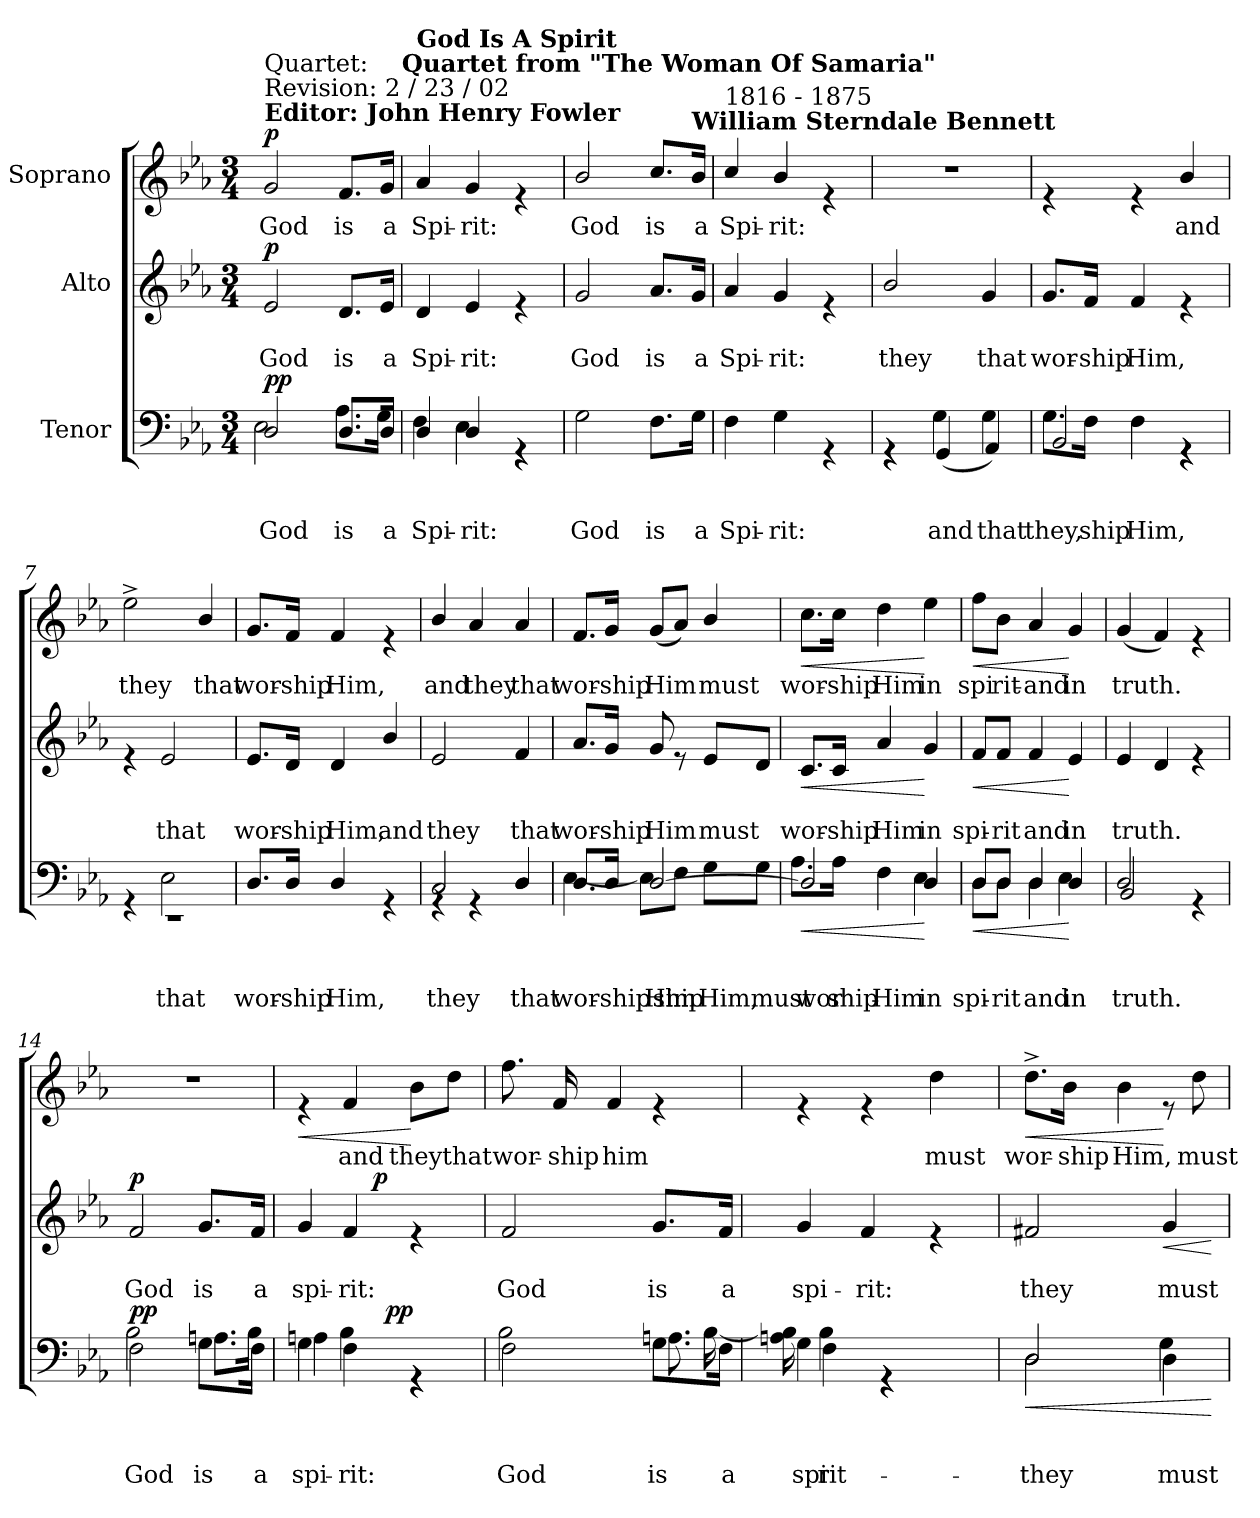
**kern	**text	**text	**text	**dynam	**kern	**text	**text	**dynam	**kern	**text	**dynam
*part3	*part3	*part3	*part3	*part3	*part2	*part2	*part2	*part2	*part1	*part1	*part1
*staff3	*staff3	*staff3	*staff3	*staff3	*staff2	*staff2	*staff2	*staff2	*staff1	*staff1	*staff1
*I"Tenor	*	*	*	*	*I"Alto	*	*	*	*I"Soprano	*	*
*clefF4	*	*	*	*	*clefG2	*	*	*	*clefG2	*	*
*k[b-e-a-]	*	*	*	*	*k[b-e-a-]	*	*	*	*k[b-e-a-]	*	*
*E-:	*	*	*	*	*E-:	*	*	*	*E-:	*	*
*M3/4	*	*	*	*	*M3/4	*	*	*	*M3/4	*	*
=1	=1	=1	=1	=1	=1	=1	=1	=1	=1	=1	=1
!	!	!	!	!	!	!	!	!	!LO:TX:a:B:t=Editor&colon;  John Henry Fowler	!	!
!	!	!	!	!	!	!	!	!	!LO:TX:a:t=Revision&colon;   2 / 23 / 02	!	!
!	!	!	!	!	!	!	!	!	!LO:TX:a:t=Quartet&colon;	!	!
!	!	!	!LO:LY:b	!	!	!	!	!	!	!	!
*^	*	*	*	*	*	*	*	*	*	*	*
!	!	!	!	!LO:LY:b	!LO:DY:a	!	!	!LO:LY:b	!	!	!LO:LY:b	!
!	!	!	!	!	!LO:DY:n=1:a	!	!	!	!LO:DY:a	!	!	!LO:DY:a
2D/	2E-\	.	.	God	p p	2e-/	.	God	p	2g/	God	p
*	*	*	*	*	*	*	*	*	*	*MM63	*	*
!	!	!	!	!LO:LY:b	!	!	!	!	!	!	!	!
!	!	!	!	!LO:LY:b	!	!	!	!LO:LY:b	!	!	!LO:LY:b	!
8.D/L	8.A-\L	.	.	is	.	8.d/L	.	is	.	8.f/L	is	.
!	!	!	!	!LO:LY:b	!	!	!	!	!	!	!	!
!	!	!	!	!LO:LY:b	!	!	!	!LO:LY:b	!	!	!LO:LY:b	!
16D/Jk	16G\Jk	.	.	a	.	16e-/Jk	.	a	.	16g/Jk	a	.
!	!	!	!	!	!	!	!	!	!	!LO:TX:a:B:t=Quartet from "The Woman Of Samaria"	!	!
=2	=2	=2	=2	=2	=2	=2	=2	=2	=2	=2	=2	=2
!	!	!	!	!	!	!	!	!	!	!LO:TX:a:B:t=God Is A Spirit	!	!
!	!	!	!	!LO:LY:b	!	!	!	!	!	!	!	!
!	!	!	!	!LO:LY:b	!	!	!	!LO:LY:b	!	!	!LO:LY:b	!
4D/	4F\	.	.	Spi-	.	4d/	.	Spi-	.	4a-/	Spi-	.
!	!	!	!	!LO:LY:b	!	!	!	!	!	!	!	!
!	!	!	!	!LO:LY:b	!	!	!	!LO:LY:b	!	!	!LO:LY:b	!
4D/	4E-\	.	.	-rit:	.	4e-/	.	-rit:	.	4g/	-rit:	.
4rGG	4rGG	.	.	.	.	4re	.	.	.	4re	.	.
=3	=3	=3	=3	=3	=3	=3	=3	=3	=3	=3	=3	=3
!	!	!	!	!LO:LY:b	!	!	!	!LO:LY:b	!	!	!LO:LY:b	!
*v	*v	*	*	*	*	*	*	*	*	*	*	*
2G\	.	.	God	.	2g/	.	God	.	2b-/	God	.
!	!	!	!LO:LY:b	!	!	!	!LO:LY:b	!	!	!LO:LY:b	!
8.F\L	.	.	is	.	8.a-/L	.	is	.	8.cc/L	is	.
!	!	!	!	!	!	!	!	!	!LO:TX:a:B:t=William Sterndale Bennett	!	!
!	!	!	!LO:LY:b	!	!	!	!LO:LY:b	!	!	!LO:LY:b	!
16G\Jk	.	.	a	.	16g/Jk	.	a	.	16b-/Jk	a	.
=4	=4	=4	=4	=4	=4	=4	=4	=4	=4	=4	=4
!	!	!	!	!	!	!	!	!	!LO:TX:a:t=1816 - 1875	!	!
!	!	!	!LO:LY:b	!	!	!	!LO:LY:b	!	!	!LO:LY:b	!
4F\	.	.	Spi-	.	4a-/	.	Spi-	.	4cc/	Spi-	.
!	!	!	!LO:LY:b	!	!	!	!LO:LY:b	!	!	!LO:LY:b	!
4G\	.	.	-rit:	.	4g/	.	-rit:	.	4b-/	-rit:	.
4rGG	.	.	.	.	4re	.	.	.	4re	.	.
!!LO:LB:g=z
=5	=5	=5	=5	=5	=5	=5	=5	=5	=5	=5	=5
*^	*	*	*	*	*	*	*	*	*	*	*
!	!	!	!	!	!	!	!	!LO:LY:b	!	!	!	!
4rGG	4rGG	.	.	.	.	2b-/	.	they	.	2.r	.	.
!	!	!	!	!LO:LY:b	!	!	!	!	!	!	!	!
!	!	!	!	!LO:LY:b	!	!	!	!	!	!	!	!
4G\	(<4GG/	.	.	and	.	.	.	.	.	.	.	.
!	!	!	!	!LO:LY:b	!	!	!	!LO:LY:b	!	!	!	!
4G\	4AA-/)	.	.	that	.	4g/	.	that	.	.	.	.
=6	=6	=6	=6	=6	=6	=6	=6	=6	=6	=6	=6	=6
!	!	!	!	!LO:LY:b	!	!	!	!	!	!	!	!
!	!	!	!	!LO:LY:b	!	!	!	!LO:LY:b	!	!	!	!
8.G\L	2BB-/	.	.	they,	.	8.g/L	.	wor-	.	4re	.	.
!	!	!	!	!LO:LY:b	!	!	!	!LO:LY:b	!	!	!	!
16F\Jk	.	.	.	-ship	.	16f/Jk	.	-ship	.	.	.	.
!	!	!	!	!LO:LY:b	!	!	!	!LO:LY:b	!	!	!	!
4F\	.	.	.	Him,	.	4f/	.	Him,	.	4rd	.	.
!	!	!	!	!	!	!	!	!	!	!	!LO:LY:b	!
4rGG	4rGG	.	.	.	.	4re	.	.	.	4b-/	and	.
=7	=7	=7	=7	=7	=7	=7	=7	=7	=7	=7	=7	=7
!	!	!	!	!	!	!	!	!	!	!	!LO:LY:b	!
4rGG	2.rEE	.	.	.	.	4re	.	.	.	2ee-^>\	they	.
!	!	!	!	!LO:LY:b	!	!	!	!LO:LY:b	!	!	!	!
2E-\	.	.	.	that	.	2e-/	.	that	.	.	.	.
!	!	!	!	!	!	!	!	!	!	!	!LO:LY:b	!
.	.	.	.	.	.	.	.	.	.	4b-/	that	.
*v	*v	*	*	*	*	*	*	*	*	*	*	*
=8	=8	=8	=8	=8	=8	=8	=8	=8	=8	=8	=8
!	!	!	!LO:LY:b	!	!	!	!LO:LY:b	!	!	!LO:LY:b	!
8.D/L	.	.	wor-	.	8.e-/L	.	wor-	.	8.g/L	wor-	.
!	!	!	!LO:LY:b	!	!	!	!LO:LY:b	!	!	!LO:LY:b	!
16D/Jk	.	.	-ship	.	16d/Jk	.	-ship	.	16f/Jk	-ship	.
!	!	!	!LO:LY:b	!	!	!	!LO:LY:b	!	!	!LO:LY:b	!
4D/	.	.	Him,	.	4d/	.	Him,	.	4f/	Him,	.
!	!	!	!	!	!	!	!LO:LY:b	!	!	!	!
4rGG	.	.	.	.	4b-/	.	and	.	4re	.	.
=9	=9	=9	=9	=9	=9	=9	=9	=9	=9	=9	=9
*^	*	*	*	*	*	*	*	*	*	*	*
!	!	!	!	!LO:LY:b	!	!	!	!LO:LY:b	!	!	!LO:LY:b	!
4rGG	2C/	.	.	they	.	2e-/	.	they	.	4b-/	and	.
!	!	!	!	!	!	!	!	!	!	!	!LO:LY:b	!
4rGG	.	.	.	.	.	.	.	.	.	4a-/	they	.
!	!	!	!	!LO:LY:b	!	!	!	!	!	!	!	!
!	!	!	!	!LO:LY:b	!	!	!	!LO:LY:b	!	!	!LO:LY:b	!
4D/	4D/	.	.	that	.	4f/	.	that	.	4a-/	that	.
!!LO:LB:g=z
=10	=10	=10	=10	=10	=10	=10	=10	=10	=10	=10	=10	=10
!	!	!	!	!LO:LY:b	!	!	!	!	!	!	!	!
!	!	!	!	!LO:LY:b	!	!	!	!LO:LY:b	!	!	!LO:LY:b	!
8.D/L	[>4E-\	.	.	wor-	.	8.a-/L	.	wor-	.	8.f/L	wor-	.
!	!	!	!	!LO:LY:b	!	!	!	!LO:LY:b	!	!	!LO:LY:b	!
16D/Jk	.	.	.	-ship	.	16g/Jk	.	-ship	.	16g/Jk	-ship	.
!	!	!	!	!LO:LY:b	!	!	!	!LO:LY:b	!	!	!LO:LY:b	!
[<2D/	8E-\L]	.	.	Him	.	8g/	.	Him	.	(<8g/L	Him	.
!	!	!	!	!LO:LY:b	!	!	!	!	!	!	!	!
.	8F\J	.	.	-ship	.	8re	.	.	.	8a-/J)	.	.
!	!	!	!	!LO:LY:b	!	!	!	!LO:LY:b	!	!	!LO:LY:b	!
.	8G\L	.	.	Him,	.	8e-/L	.	must	.	4b-/	must	.
!	!	!	!	!LO:LY:b	!	!	!	!	!	!	!	!
.	8G\J	.	.	must	.	8d/J	.	.	.	.	.	.
=11	=11	=11	=11	=11	=11	=11	=11	=11	=11	=11	=11	=11
!	!	!	!	!LO:LY:b	!LO:HP:b	!	!	!LO:LY:b	!LO:HP:b	!	!LO:LY:b	!LO:HP:b
2D/]	8.A-\L	.	.	wor-	<	8.c/L	.	wor-	<	8.cc\L	wor-	<
!	!	!	!	!LO:LY:b	!	!	!	!LO:LY:b	!	!	!LO:LY:b	!
.	16A-\Jk	.	.	-ship	.	16c/Jk	.	-ship	.	16cc\Jk	-ship	.
!	!	!	!	!LO:LY:b	!	!	!	!LO:LY:b	!	!	!LO:LY:b	!
.	4F\	.	.	Him	.	4a-/	.	Him	.	4dd\	Him	.
!	!	!	!	!LO:LY:b	!	!	!	!	!	!	!	!
!	!	!	!	!LO:LY:b	!	!	!	!LO:LY:b	!	!	!LO:LY:b	!
4D/	4E-\	.	.	in	[	4g/	.	in	[	4ee-\	in	[
=12	=12	=12	=12	=12	=12	=12	=12	=12	=12	=12	=12	=12
!	!	!	!	!LO:LY:b	!LO:HP:b	!	!	!	!	!	!	!
!	!	!	!	!LO:LY:b	!	!	!	!LO:LY:b	!LO:HP:b	!	!LO:LY:b	!LO:HP:b
8D/L	8D\L	.	.	spi-	<	8f/L	.	spi-	<	8ff\L	spi	<
!	!	!	!	!LO:LY:b	!	!	!	!	!	!	!	!
!	!	!	!	!LO:LY:b	!	!	!	!LO:LY:b	!	!	!LO:LY:b	!
8D/J	8D\J	.	.	-rit	.	8f/J	.	-rit	.	8b-\J	rit-	.
!	!	!	!	!LO:LY:b	!	!	!	!	!	!	!	!
!	!	!	!	!LO:LY:b	!	!	!	!LO:LY:b	!	!	!LO:LY:b	!
4D/	4D\	.	.	and	.	4f/	.	and	.	4a-/	-and	.
!	!	!	!	!LO:LY:b	!	!	!	!	!	!	!	!
!	!	!	!	!LO:LY:b	!	!	!	!LO:LY:b	!	!	!LO:LY:b	!
4D/	4E-\	.	.	in	[	4e-/	.	in	[	4g/	in	[
=13	=13	=13	=13	=13	=13	=13	=13	=13	=13	=13	=13	=13
!	!	!	!	!LO:LY:b	!	!	!	!	!	!	!	!
!	!	!	!	!LO:LY:b	!	!	!	!LO:LY:b	!	!	!LO:LY:b	!
2D/	2BB-/	.	.	truth.	.	4e-/	.	truth.	.	(<4g/	truth.	.
.	.	.	.	.	.	4d/	.	.	.	4f/)	.	.
4rGG	4ryy	.	.	.	.	4re	.	.	.	4re	.	.
!!LO:LB:g=z
=14	=14	=14	=14	=14	=14	=14	=14	=14	=14	=14	=14	=14
!	!	!	!	!LO:LY:b	!	!	!	!	!	!	!	!
!	!	!	!	!LO:LY:b	!LO:DY:a	!	!	!LO:LY:b	!	!	!	!
!	!	!	!	!	!LO:DY:n=1:a	!	!	!	!LO:DY:a	!	!	!
2F\	2B-\	.	.	God	p p	2f/	.	God	p	2.r	.	.
!	!	!	!	!LO:LY:b	!	!	!	!	!	!	!	!
!	!	!	!	!LO:LY:b	!	!	!	!LO:LY:b	!	!	!	!
8.G\L	8.An\L	.	.	is	.	8.g/L	.	is	.	.	.	.
!	!	!	!	!LO:LY:b	!	!	!	!	!	!	!	!
!	!	!	!	!LO:LY:b	!	!	!	!LO:LY:b	!	!	!	!
16F\Jk	16B-\Jk	.	.	a	.	16f/Jk	.	a	.	.	.	.
=15	=15	=15	=15	=15	=15	=15	=15	=15	=15	=15	=15	=15
!	!	!	!	!LO:LY:b	!	!	!	!	!	!	!	!
!	!	!	!	!LO:LY:b	!	!	!	!LO:LY:b	!	!	!	!LO:HP:b
*	*^	*	*	*	*	*^	*	*	*	*	*	*
4G\	4An\	4ryy	.	.	spi-	.	4g/	4.ryy	.	spi-	.	4re	.	<
!	!	!	!	!	!LO:LY:b	!	!	!	!	!	!	!	!	!
!	!	!	!	!	!LO:LY:b	!	!	!	!	!LO:LY:b	!	!	!LO:LY:b	!
4F\	4B-\	8ryy	.	.	-rit:	.	4f/	.	.	-rit:	.	4f/	and	.
!	!	!	!	!	!	!	!	!	!	!	!LO:DY:a	!	!	!
.	.	32ryy	.	.	.	.	.	4.ryy	.	.	p	.	.	.
!	!	!	!	!	!	!LO:DY:a	!	!	!	!	!	!	!	!
!	!	!	!	!	!	!LO:DY:n=1:a	!	!	!	!	!	!	!	!
.	.	4ryy	.	.	.	p p	.	.	.	.	.	.	.	.
!	!	!	!	!	!	!	!	!	!	!	!	!	!LO:LY:b	!
4rGG	4rGG	.	.	.	.	.	4re	.	.	.	.	8b-\L	they	[
!	!	!	!	!	!	!	!	!	!	!	!	!	!LO:LY:b	!
.	.	.	.	.	.	.	.	.	.	.	.	8dd\J	that	.
.	.	16.ryy	.	.	.	.	.	.	.	.	.	.	.	.
=16	=16	=16	=16	=16	=16	=16	=16	=16	=16	=16	=16	=16	=16	=16
!	!	!	!	!	!LO:LY:b	!	!	!	!	!	!	!	!	!
!	!	!	!	!	!LO:LY:b	!	!	!	!	!LO:LY:b	!	!	!LO:LY:b	!
*	*v	*v	*	*	*	*	*	*	*	*	*	*	*	*
*	*	*	*	*	*	*v	*v	*	*	*	*	*	*
2F\	2B-\	.	.	God	.	2f/	.	God	.	8.ff\	wor-	.
!	!	!	!	!	!	!	!	!	!	!	!LO:LY:b	!
.	.	.	.	.	.	.	.	.	.	16f/	-ship	.
!	!	!	!	!	!	!	!	!	!	!	!LO:LY:b	!
.	.	.	.	.	.	.	.	.	.	4f/	him	.
!	!	!	!	!LO:LY:b	!	!	!	!	!	!	!	!
!	!	!	!	!LO:LY:b	!	!	!	!LO:LY:b	!	!	!	!
8.G\L	8.An\	.	.	is	.	8.g/L	.	is	.	4re	.	.
!	!	!	!	!LO:LY:b	!	!	!	!LO:LY:b	!	!	!	!
16F\Jk	[>16B-\	.	.	a	.	16f/Jk	.	a	.	.	.	.
=17	=17	=17	=17	=17	=17	=17	=17	=17	=17	=17	=17	=17
!	!	!	!	!LO:LY:b	!	!	!	!	!	!	!	!
!	!	!	!	!LO:LY:b	!	!	!	!LO:LY:b	!	!	!	!
*	*^	*	*	*	*	*	*	*	*	*	*	*
4G\	16An\ 16B-\]	16ryy	.	.	-spi-	.	4g/	.	spi-	.	4re	.	.
!	!	!	!	!	!LO:LY:b	!	!	!	!	!	!	!	!
!	!	!	!	!	!LO:LY:b	!	!	!	!	!	!	!	!
.	4F\	4B-\	.	.	rit	.	.	.	.	.	.	.	.
!	!	!	!	!	!	!	!	!	!LO:LY:b	!	!	!	!
8.ryy	.	.	.	.	.	.	4f/	.	-rit:	.	4re	.	.
.	4rGG	4rGG	.	.	.	.	.	.	.	.	.	.	.
4ryy	.	.	.	.	.	.	.	.	.	.	.	.	.
!	!	!	!	!	!	!	!	!	!	!	!	!LO:LY:b	!
.	.	.	.	.	.	.	4re	.	.	.	4dd\	must	.
.	8.ryy	8.ryy	.	.	.	.	.	.	.	.	.	.	.
16ryy	.	.	.	.	.	.	.	.	.	.	.	.	.
*v	*v	*v	*	*	*	*	*	*	*	*	*	*	*
=18	=18	=18	=18	=18	=18	=18	=18	=18	=18	=18	=18
!	!	!	!LO:LY:b	!LO:HP:b	!	!	!	!	!	!	!
*^	*	*	*	*	*	*	*	*	*	*	*
!	!	!	!	!LO:LY:b	!	!	!	!LO:LY:b	!	!	!LO:LY:b	!LO:HP:b
2D\	2D/	.	.	they	<	2f#X/	.	they	.	8.dd^>\L	wor-	<
!	!	!	!	!	!	!	!	!	!	!	!LO:LY:b	!
.	.	.	.	.	.	.	.	.	.	16b-\Jk	-ship	.
!	!	!	!	!	!	!	!	!	!	!	!LO:LY:b	!
.	.	.	.	.	.	.	.	.	.	4b-\	Him,	.
!	!	!	!	!LO:LY:b	!	!	!	!	!	!	!	!
!	!	!	!	!LO:LY:b	!	!	!	!LO:LY:b	!LO:HP:b	!	!	!
4D\	4G\	.	.	must	.	4g/	.	must	<	8re	.	[
!	!	!	!	!	!	!	!	!	!	!	!LO:LY:b	!
.	.	.	.	.	.	.	.	.	.	8dd\	must	.
*v	*v	*	*	*	*	*	*	*	*	*	*	*
.	.	.	.	[	.	.	.	[	.	.	.
=	=	=	=	=	=	=	=	=	=	=	=
*-	*-	*-	*-	*-	*-	*-	*-	*-	*-	*-	*-
